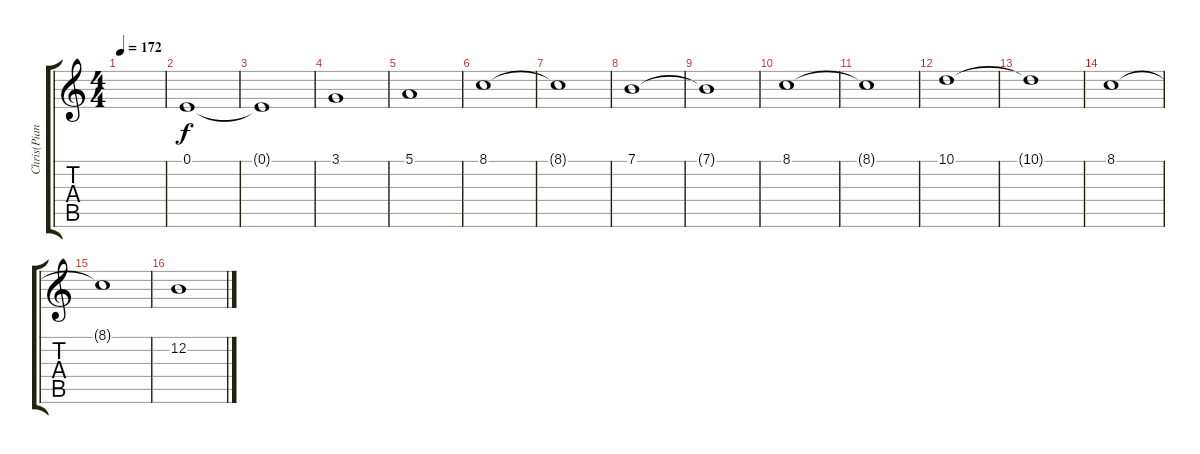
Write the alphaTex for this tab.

\track ("Chris(Piano)" "Chris(Pian") {instrument acousticgrandpiano}
\staff {score tabs}
\tuning (E4 B3 G3 D3 A2 E2) {hide}
\ts (4 4)
\tempo 172
\clef g2
\ks c
|
0.1.1{instrument synthstrings2} |
0.1{t}.1 |
3.1.1 |
5.1.1 |
8.1.1 |
8.1{t}.1 |
7.1.1 |
7.1{t}.1 |
8.1.1 |
8.1{t}.1 |
10.1.1 |
10.1{t}.1 |
8.1.1 |
8.1{t}.1 |
12.2.1
